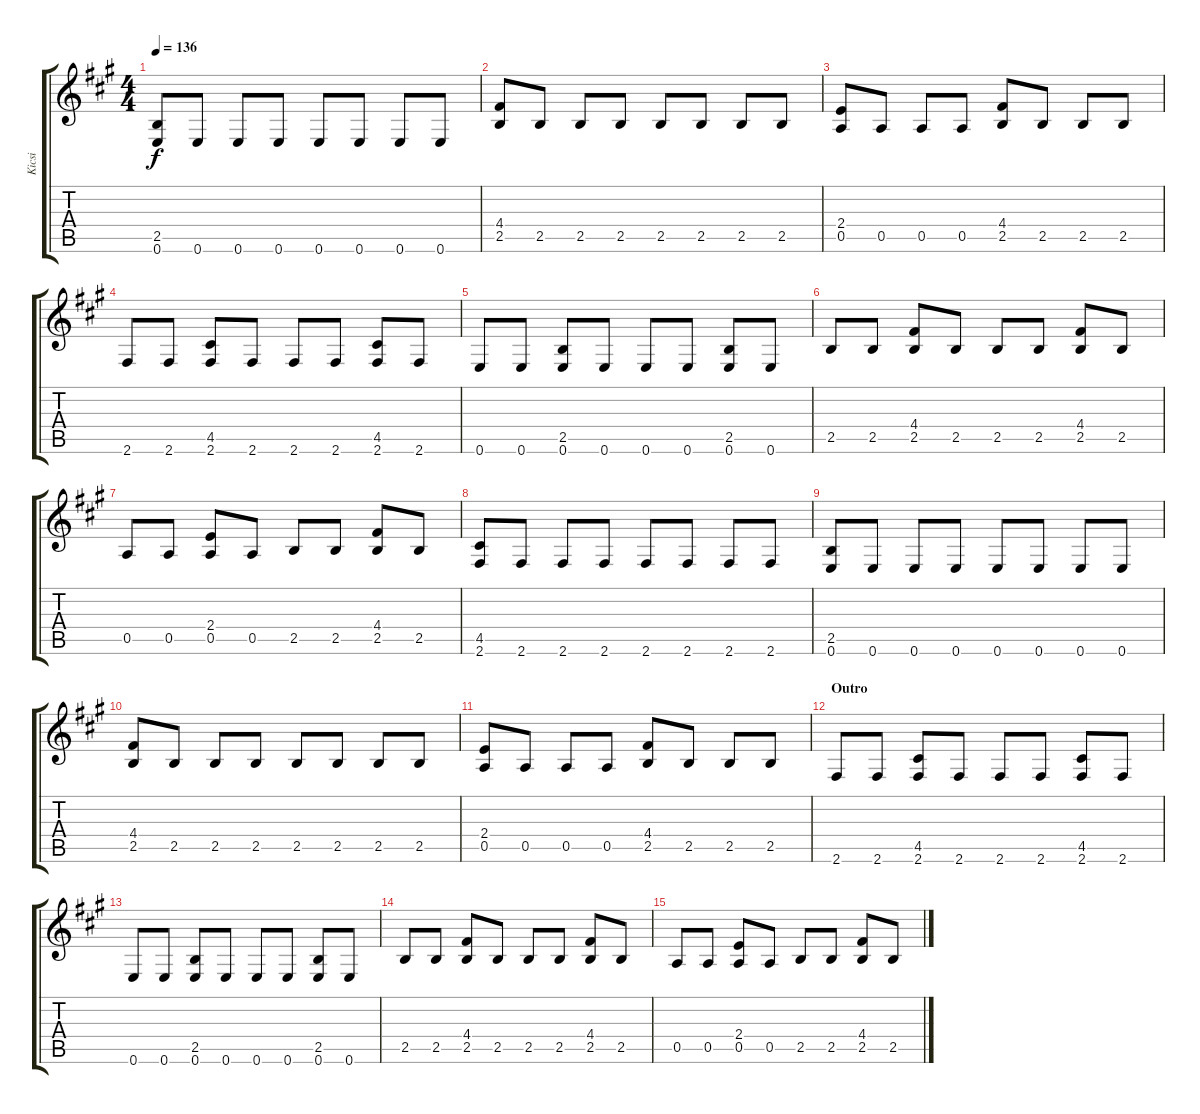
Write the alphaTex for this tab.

\track ("Kicsi" "Kicsi") {instrument distortionguitar}
\staff {score tabs}
\tuning (E4 B3 G3 D3 A2 E2) {hide}
\ts (4 4)
\tempo 136
\clef g2
\ks f#minor
(2.5 0.6).8{dy f} 0.6.8 0.6.8 0.6.8 0.6.8 0.6.8 0.6.8 0.6.8 |
(4.4 2.5).8 2.5.8 2.5.8 2.5.8 2.5.8 2.5.8 2.5.8 2.5.8 |
(2.4 0.5).8 0.5.8 0.5.8 0.5.8 (4.4 2.5).8 2.5.8 2.5.8 2.5.8 |
2.6.8 2.6.8 (4.5 2.6).8 2.6.8 2.6.8 2.6.8 (4.5 2.6).8 2.6.8 |
0.6.8 0.6.8 (2.5 0.6).8 0.6.8 0.6.8 0.6.8 (2.5 0.6).8 0.6.8 |
2.5.8 2.5.8 (4.4 2.5).8 2.5.8 2.5.8 2.5.8 (4.4 2.5).8 2.5.8 |
0.5.8 0.5.8 (2.4 0.5).8 0.5.8 2.5.8 2.5.8 (4.4 2.5).8 2.5.8 |
(4.5 2.6).8 2.6.8 2.6.8 2.6.8 2.6.8 2.6.8 2.6.8 2.6.8 |
(2.5 0.6).8 0.6.8 0.6.8 0.6.8 0.6.8 0.6.8 0.6.8 0.6.8 |
(4.4 2.5).8 2.5.8 2.5.8 2.5.8 2.5.8 2.5.8 2.5.8 2.5.8 |
(2.4 0.5).8 0.5.8 0.5.8 0.5.8 (4.4 2.5).8 2.5.8 2.5.8 2.5.8 |
\section ("" "Outro")
2.6.8{volume 0} 2.6.8 (4.5 2.6).8 2.6.8 2.6.8 2.6.8 (4.5 2.6).8 2.6.8 |
0.6.8 0.6.8 (2.5 0.6).8 0.6.8 0.6.8 0.6.8 (2.5 0.6).8 0.6.8 |
2.5.8 2.5.8 (4.4 2.5).8 2.5.8 2.5.8 2.5.8 (4.4 2.5).8 2.5.8 |
0.5.8 0.5.8 (2.4 0.5).8 0.5.8 2.5.8 2.5.8 (4.4 2.5).8 2.5.8
